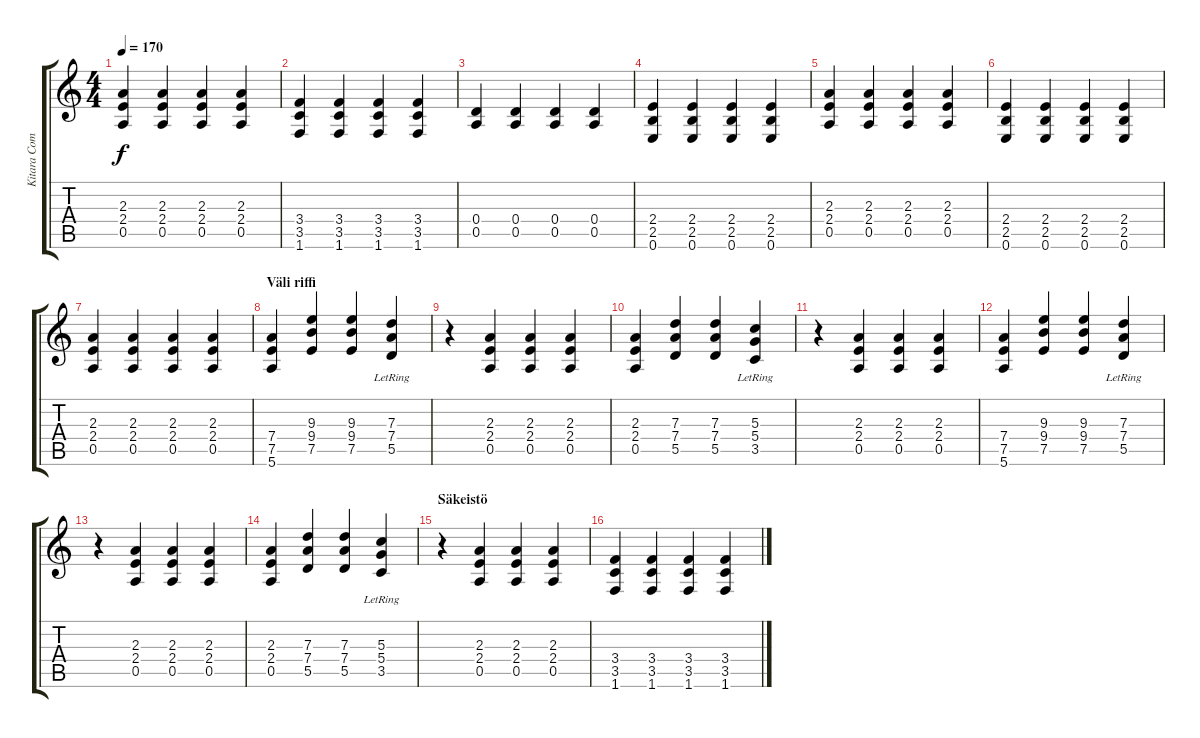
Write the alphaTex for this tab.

\track ("Kitara Comp2" "Kitara Com") {instrument acousticguitarnylon}
\staff {score tabs}
\tuning (E4 B3 G3 D3 A2 E2) {hide}
\ts (4 4)
\tempo 170
\clef g2
\ks c
(2.3 2.4 0.5).4{dy f} (2.3 2.4 0.5).4 (2.3 2.4 0.5).4 (2.3 2.4 0.5).4 |
(3.4 3.5 1.6).4 (3.4 3.5 1.6).4 (3.4 3.5 1.6).4 (3.4 3.5 1.6).4 |
(0.4 0.5).4 (0.4 0.5).4 (0.4 0.5).4 (0.4 0.5).4 |
(2.4 2.5 0.6).4 (2.4 2.5 0.6).4 (2.4 2.5 0.6).4 (2.4 2.5 0.6).4 |
(2.3 2.4 0.5).4 (2.3 2.4 0.5).4 (2.3 2.4 0.5).4 (2.3 2.4 0.5).4 |
(2.4 2.5 0.6).4 (2.4 2.5 0.6).4 (2.4 2.5 0.6).4 (2.4 2.5 0.6).4 |
(2.3 2.4 0.5).4 (2.3 2.4 0.5).4 (2.3 2.4 0.5).4 (2.3 2.4 0.5).4 |
\section ("" "Väli riffi")
(7.4 7.5 5.6).4 (9.3 9.4 7.5).4{volume 13} (9.3 9.4 7.5).4{volume 13} (7.3 7.4 5.5{lr}).4{volume 13} |
r.4 (2.3 2.4 0.5).4 (2.3 2.4 0.5).4 (2.3 2.4 0.5).4 |
(2.3 2.4 0.5).4 (7.3 7.4 5.5).4{volume 13} (7.3 7.4 5.5).4{volume 13} (5.3 5.4{lr} 3.5).4{volume 13} |
r.4 (2.3 2.4 0.5).4 (2.3 2.4 0.5).4 (2.3 2.4 0.5).4 |
(7.4 7.5 5.6).4 (9.3 9.4 7.5).4{volume 13} (9.3 9.4 7.5).4{volume 13} (7.3 7.4 5.5{lr}).4{volume 13} |
r.4 (2.3 2.4 0.5).4 (2.3 2.4 0.5).4 (2.3 2.4 0.5).4 |
(2.3 2.4 0.5).4 (7.3 7.4 5.5).4{volume 13} (7.3 7.4 5.5).4{volume 13} (5.3 5.4{lr} 3.5).4{volume 13} |
\section ("" "Säkeistö")
r.4 (2.3 2.4 0.5).4 (2.3 2.4 0.5).4 (2.3 2.4 0.5).4 |
(3.4 3.5 1.6).4 (3.4 3.5 1.6).4 (3.4 3.5 1.6).4 (3.4 3.5 1.6).4
